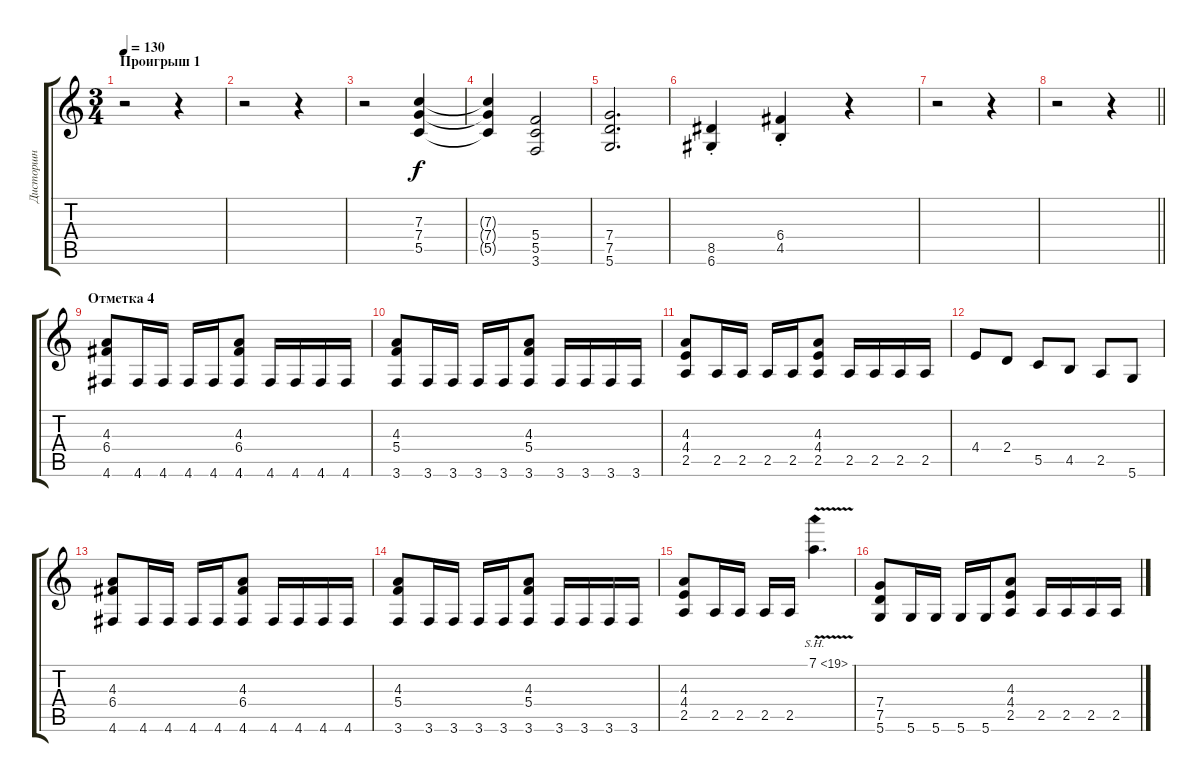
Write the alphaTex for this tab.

\track ("Дисторшн" "Дисторшн") {instrument distortionguitar}
\staff {score tabs}
\tuning (D4 A3 F3 C3 G2 D2) {hide}
\ts (3 4)
\section ("" "Проигрыш 1")
\tempo 130
\clef g2
\ks c
r.2{dy f} r.4 |
r.2 r.4 |
r.2 (7.3 7.4 5.5).4 |
(7.3{t} 7.4{t} 5.5{t}).4 (5.4 5.5 3.6).2 |
(7.4 7.5 5.6).2{d} |
(8.5{st} 6.6{st}).4 (6.4{st} 4.5{st}).4 r.4 |
r.2 r.4 |
\barLineRight lightlight
r.2 r.4 |
\section ("" "Отметка 4")
(4.3 6.4 4.6).8 4.6.16 4.6.16 4.6.16 4.6.16 (4.3 6.4 4.6).8 4.6.16 4.6.16 4.6.16 4.6.16 |
(4.3 5.4 3.6).8 3.6.16 3.6.16 3.6.16 3.6.16 (4.3 5.4 3.6).8 3.6.16 3.6.16 3.6.16 3.6.16 |
(4.3 4.4 2.5).8 2.5.16 2.5.16 2.5.16 2.5.16 (4.3 4.4 2.5).8 2.5.16 2.5.16 2.5.16 2.5.16 |
4.4.8{volume 16} 2.4.8 5.5.8 4.5.8 2.5.8 5.6.8 |
(4.3 6.4 4.6).8{volume 12} 4.6.16 4.6.16 4.6.16 4.6.16 (4.3 6.4 4.6).8 4.6.16 4.6.16 4.6.16 4.6.16 |
(4.3 5.4 3.6).8 3.6.16 3.6.16 3.6.16 3.6.16 (4.3 5.4 3.6).8 3.6.16 3.6.16 3.6.16 3.6.16 |
(4.3 4.4 2.5).8 2.5.16 2.5.16 2.5.16 2.5.16 7.1{sh 12 v}.4{d} |
(7.4 7.5 5.6).8 5.6.16 5.6.16 5.6.16 5.6.16 (4.3 4.4 2.5).8 2.5.16 2.5.16 2.5.16 2.5.16
